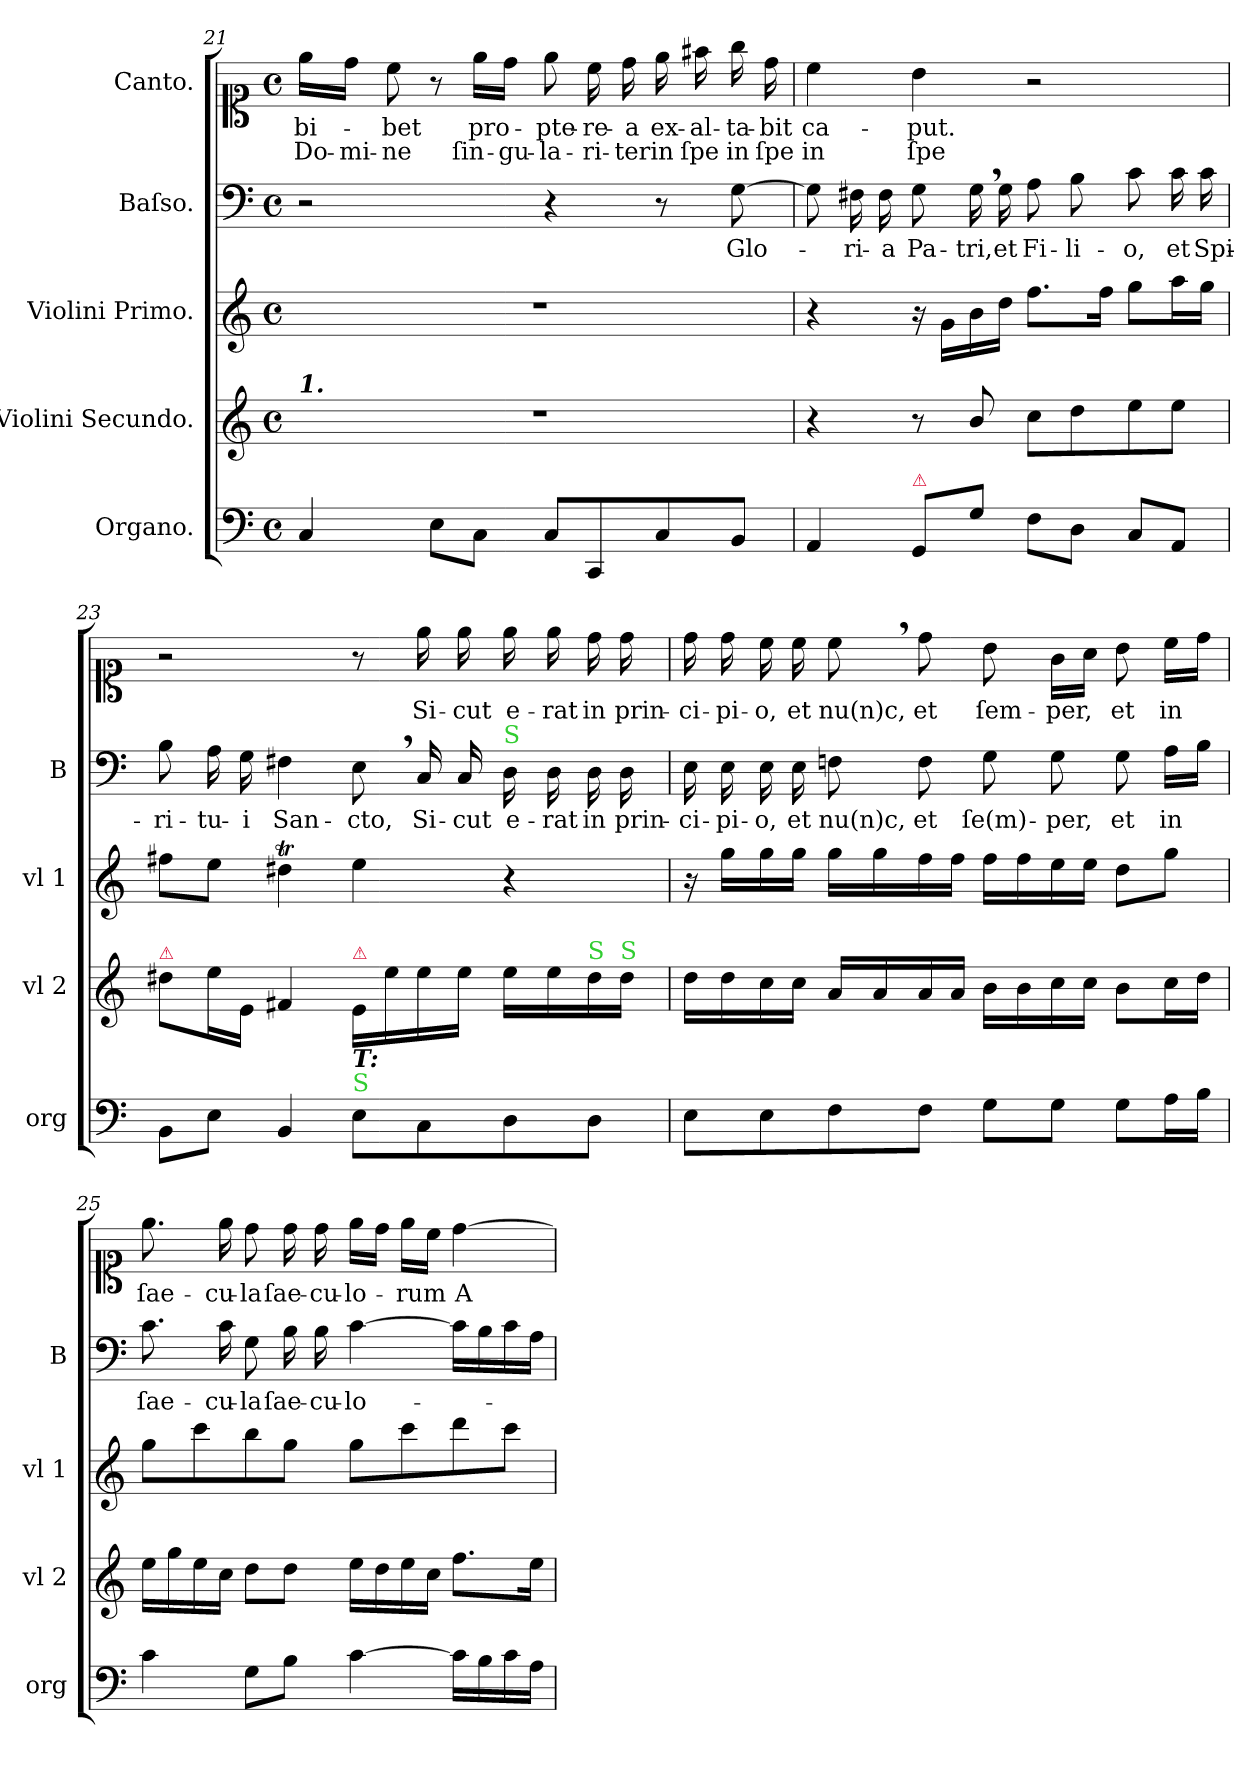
**kern	**kern	**kern	**kern	**text	**kern	**text	**text
*part5	*part4	*part3	*part2	*part2	*part1	*part1	*part1
*staff5	*staff4	*staff3	*staff2	*staff2	*staff1	*staff1	*staff1
*I"Organo.	*I"Violini Secundo.	*I"Violini Primo.	*I"Baſso.	*	*I"Canto.	*	*
*I'org	*I'vl 2	*I'vl 1	*I'B	*	*	*	*
*clefF4	*clefG2	*clefG2	*clefF4	*	*clefC1	*	*
*k[]	*k[]	*k[]	*k[]	*	*k[]	*	*
*M4/4	*M4/4	*M4/4	*M4/4	*	*M4/4	*	*
*met(c)	*met(c)	*met(c)	*met(c)	*	*met(c)	*	*
=21	=21	=21	=21	=21	=21	=21	=21
!	!LO:TX:a:Bi:t=1.	!	!	!	!	!	!
4C/	1r	1r	2r	.	16ee\LL	bi-	Do-
.	.	.	.	.	16dd\JJ	.	-mi-
.	.	.	.	.	8cc\	-bet	-ne
8E\L	.	.	.	.	8r	.	.
8C\J	.	.	.	.	16ee\LL	pro-	ſin-
.	.	.	.	.	16dd\JJ	.	-gu-
8C/L	.	.	4r	.	8ee\	-pte-	-la-
8CC/	.	.	.	.	16cc\	-re-	-ri-
.	.	.	.	.	16dd\	-a	-ter
8C/	.	.	8r	.	16ee\	ex-	in
.	.	.	.	.	16ff#X\	-al-	ſpe
!	!	!	!	!	!	!	!LO:LY:i
8BB/J	.	.	[8G\	Glo-	16gg\	-ta-	in
!	!	!	!	!	!	!	!LO:LY:i
.	.	.	.	.	16dd\	-bit	ſpe
=22	=22	=22	=22	=22	=22	=22	=22
4AA/	4r	4r	8G\]	.	4cc\	ca-	in
.	.	.	16F#X\	-ri-	.	.	.
.	.	.	16F#\	-a	.	.	.
!LO:TX:a:color=crimson:t=⚠	!	!	!	!	!	!	!
8GG/L	8r	16r	8G\	Pa-	4b\	-put.	ſpe
.	.	16g\LL	.	.	.	.	.
8G\J	8b/	16b\	16G,\	-tri,	.	.	.
.	.	16dd\JJ	16G\	et	.	.	.
8F\L	8cc\L	8.ff\L	8A\	Fi-	2r	.	.
8D\J	8dd\	.	8B\	-li-	.	.	.
.	.	16ff\Jk	.	.	.	.	.
8C/L	8ee\	8gg\L	8c\	-o,	.	.	.
8AA/J	8ee\J	16aa\L	16c\	et	.	.	.
.	.	16gg\JJ	16c\	Spi-	.	.	.
=23	=23	=23	=23	=23	=23	=23	=23
!	!LO:TX:a:color=crimson:t=⚠	!	!	!	!	!	!
8BB\L	8dd#X\L	8ff#X\L	8B\	-ri-	2r	.	.
8E\J	16ee\L	8ee\J	16A\	-tu-	.	.	.
.	16e/JJ	.	16G\	-i	.	.	.
4BB/	4f#X/	4dd#Xt\	4F#X\	San-	.	.	.
!	!LO:TX:a:color=crimson:t=⚠	!	!	!	!	!	!
!LO:TX:a:color=limegreen:t=S	!	!	!	!	!	!	!
!LO:TX:a:Bi:t=T&colon;	!	!	!	!	!	!	!
8E\L	16e/LL	4ee\	8E,\	-cto,	8r	.	.
.	16ee\	.	.	.	.	.	.
8C\	16ee\	.	16C/	Si-	16ee\	Si-	.
.	16ee\JJ	.	16C/	-cut	16ee\	-cut	.
!	!	!	!LO:TX:a:color=limegreen:t=S	!	!	!	!
8D\	16ee\LL	4r	16D\	e-	16ee\	e-	.
.	16ee\	.	16D\	-rat	16ee\	-rat	.
!	!LO:TX:a:color=limegreen:t=S	!	!	!	!	!	!
8D\J	16dd#\	.	16D\	in	16dd\	in	.
!	!LO:TX:a:color=limegreen:t=S	!	!	!	!	!	!
.	16dd#\JJ	.	16D\	prin-	16dd\	prin-	.
=24	=24	=24	=24	=24	=24	=24	=24
8E\L	16dd\LL	16r	16E\	-ci-	16dd\	-ci-	.
.	16dd\	16gg\LL	16E\	-pi-	16dd\	-pi-	.
8E\	16cc\	16gg\	16E\	-o,	16cc\	-o,	.
.	16cc\JJ	16gg\JJ	16E\	et	16cc\	et	.
8F\	16a/LL	16gg\LL	8Fn\	nu(n)c,	8cc,\	nu(n)c,	.
.	16a/	16gg\	.	.	.	.	.
8F\J	16a/	16ff\	8F\	et	8dd\	et	.
.	16a/JJ	16ff\JJ	.	.	.	.	.
8G\L	16b\LL	16ff\LL	8G\	ſe(m)-	8b\	ſem-	.
.	16b\	16ff\	.	.	.	.	.
8G\J	16cc\	16ee\	8G\	-per,	16g\LL	-per,	.
.	16cc\JJ	16ee\JJ	.	.	16a\JJ	.	.
8G\L	8b\L	8dd\L	8G\	et	8b\	et	.
16A\L	16cc\L	8gg\J	16A\LL	in	16cc\LL	in	.
16B\JJ	16dd\JJ	.	16B\JJ	.	16dd\JJ	.	.
=25	=25	=25	=25	=25	=25	=25	=25
4c\	16ee\LL	8gg\L	8.c\	ſae-	8.ee\	ſae-	.
.	16gg\	.	.	.	.	.	.
.	16ee\	8ccc\	.	.	.	.	.
.	16cc\JJ	.	16c\	-cu-	16ee\	-cu-	.
8G\L	8dd\L	8bb\	8G\	-la	8dd\	-la	.
8B\J	8dd\J	8gg\J	16B\	ſae-	16dd\	ſae-	.
.	.	.	16B\	-cu-	16dd\	-cu-	.
[4c\	16ee\LL	8gg\L	[4c\	-lo-	16ee\LL	-lo-	.
.	16dd\	.	.	.	16dd\JJ	.	.
.	16ee\	8ccc\	.	.	16ee\LL	-rum	.
.	16cc\JJ	.	.	.	16cc\JJ	.	.
16c\LL]	8.ff\L	8ddd\	16c\LL]	.	[4dd\	A-	.
16B\	.	.	16B\	.	.	.	.
16c\	.	8ccc\J	16c\	.	.	.	.
16A\JJ	16ee\Jk	.	16A\JJ	.	.	.	.
=	=	=	=	=	=	=	=
*-	*-	*-	*-	*-	*-	*-	*-
